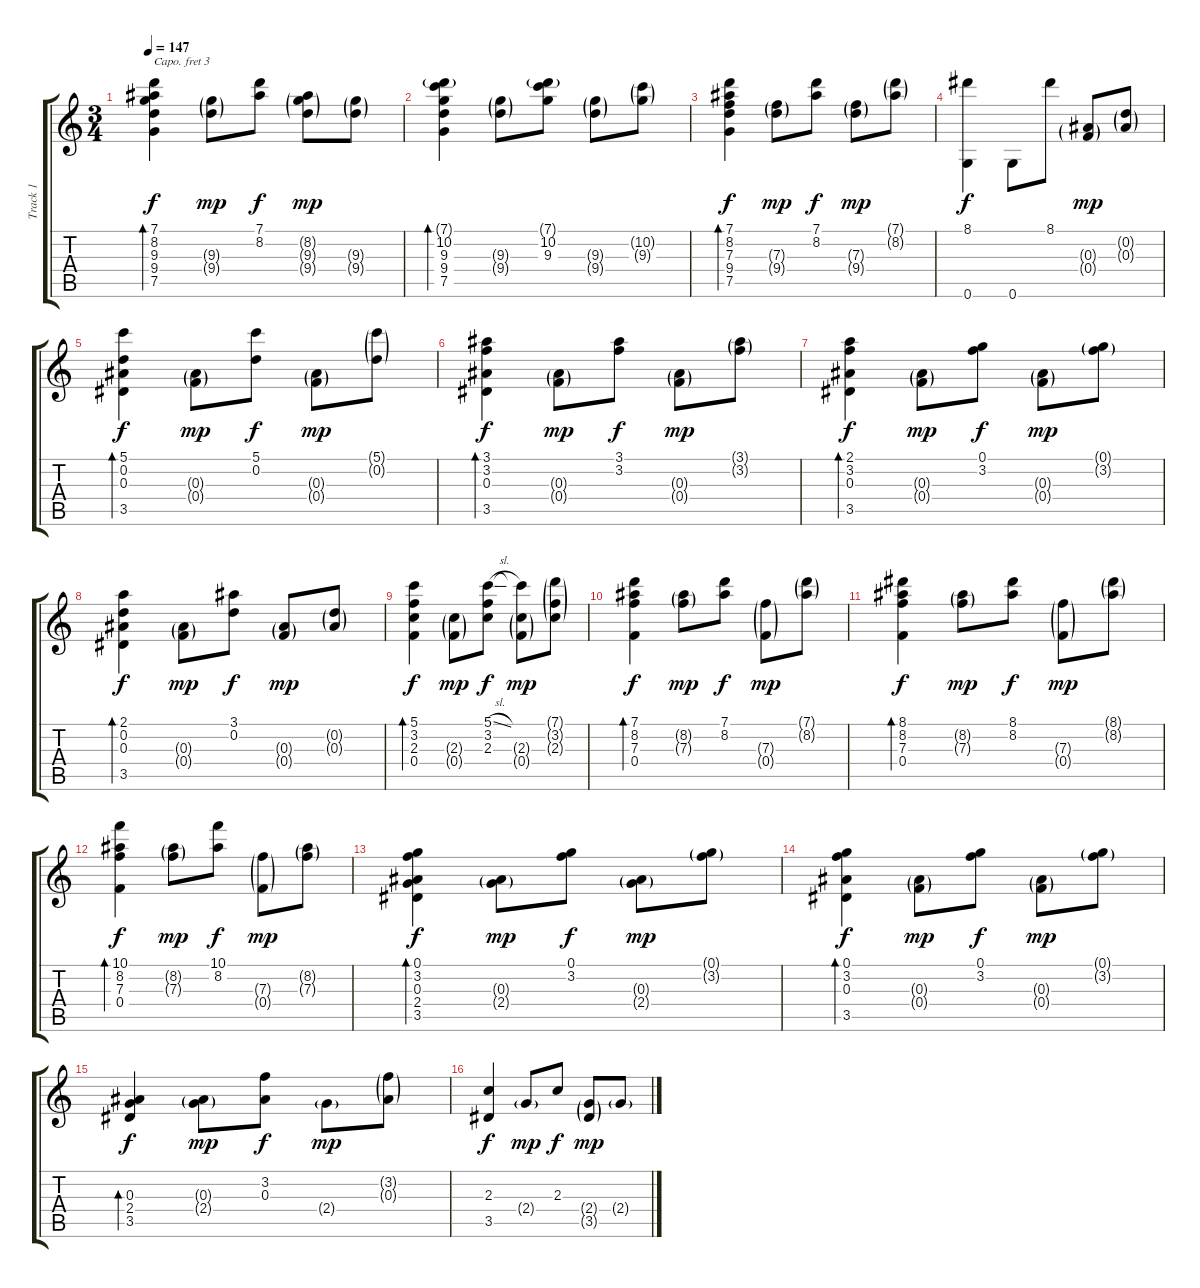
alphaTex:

\track ("Track 1" "Track 1") {instrument acousticguitarsteel}
\staff {score tabs}
\capo 3
\tuning (E4 B3 G3 D3 A2 E2) {hide}
\ts (3 4)
\tempo 147
\clef g2
\ks c
(7.1 8.2 9.3 9.4 7.5).4{bd 60 dy f} (9.3{g} 9.4{g}).8{dy mp} (7.1 8.2).8{dy f} (8.2{g} 9.3{g} 9.4{g}).8{dy mp} (9.3{g} 9.4{g}).8 |
(7.1{g} 10.2 9.3 9.4 7.5).4{bd 60} (9.3{g} 9.4{g}).8 (7.1{g} 10.2 9.3).8 (9.3{g} 9.4{g}).8 (10.2{g} 9.3{g}).8 |
(7.1 8.2 7.3 9.4 7.5).4{bd 60 dy f} (7.3{g} 9.4{g}).8{dy mp} (7.1 8.2).8{dy f} (7.3{g} 9.4{g}).8{dy mp} (7.1{g} 8.2{g}).8 |
(8.1 0.6).4{dy f} 0.6.8 8.1.8 (0.3{g} 0.4{g}).8{dy mp} (0.2{g} 0.3{g}).8 |
(5.1 0.2 0.3 3.5).4{bd 60 dy f} (0.3{g} 0.4{g}).8{dy mp} (5.1 0.2).8{dy f} (0.3{g} 0.4{g}).8{dy mp} (5.1{g} 0.2{g}).8 |
(3.1 3.2 0.3 3.5).4{bd 60 dy f} (0.3{g} 0.4{g}).8{dy mp} (3.1 3.2).8{dy f} (0.3{g} 0.4{g}).8{dy mp} (3.1{g} 3.2{g}).8 |
(2.1 3.2 0.3 3.5).4{bd 60 dy f} (0.3{g} 0.4{g}).8{dy mp} (0.1 3.2).8{dy f} (0.3{g} 0.4{g}).8{dy mp} (0.1{g} 3.2{g}).8 |
(2.1 0.2 0.3 3.5).4{bd 60 dy f} (0.3{g} 0.4{g}).8{dy mp} (3.1 0.2).8{dy f} (0.3{g} 0.4{g}).8{dy mp} (0.2{g} 0.3{g}).8 |
(5.1 3.2 2.3 0.4).4{bd 60 dy f} (2.3{g} 0.4{g}).8{dy mp} (5.1{sl} 3.2 2.3).8{dy f} (5.1{t} 2.3{g} 0.4{g}).8{dy mp} (7.1{g} 3.2{g} 2.3{g}).8 |
(7.1 8.2 7.3 0.4).4{bd 60 dy f} (8.2{g} 7.3{g}).8{dy mp} (7.1 8.2).8{dy f} (7.3{g} 0.4{g}).8{dy mp} (7.1{g} 8.2{g}).8 |
(8.1 8.2 7.3 0.4).4{bd 60 dy f} (8.2{g} 7.3{g}).8{dy mp} (8.1 8.2).8{dy f} (7.3{g} 0.4{g}).8{dy mp} (8.1{g} 8.2{g}).8 |
(10.1 8.2 7.3 0.4).4{bd 60 dy f} (8.2{g} 7.3{g}).8{dy mp} (10.1 8.2).8{dy f} (7.3{g} 0.4{g}).8{dy mp} (8.2{g} 7.3{g}).8 |
(0.1 3.2 0.3 2.4 3.5).4{bd 60 dy f} (0.3{g} 2.4{g}).8{dy mp} (0.1 3.2).8{dy f} (0.3{g} 2.4{g}).8{dy mp} (0.1{g} 3.2{g}).8 |
(0.1 3.2 0.3 3.5).4{bd 60 dy f} (0.3{g} 0.4{g}).8{dy mp} (0.1 3.2).8{dy f} (0.3{g} 0.4{g}).8{dy mp} (0.1{g} 3.2{g}).8 |
(0.3 2.4 3.5).4{bd 60 dy f} (0.3{g} 2.4{g}).8{dy mp} (3.2 0.3).8{dy f} 2.4{g}.8{dy mp} (3.2{g} 0.3{g}).8 |
(2.3 3.5).4{dy f} 2.4{g}.8{dy mp} 2.3.8{dy f} (2.4{g} 3.5{g}).8{dy mp} 2.4{g}.8
